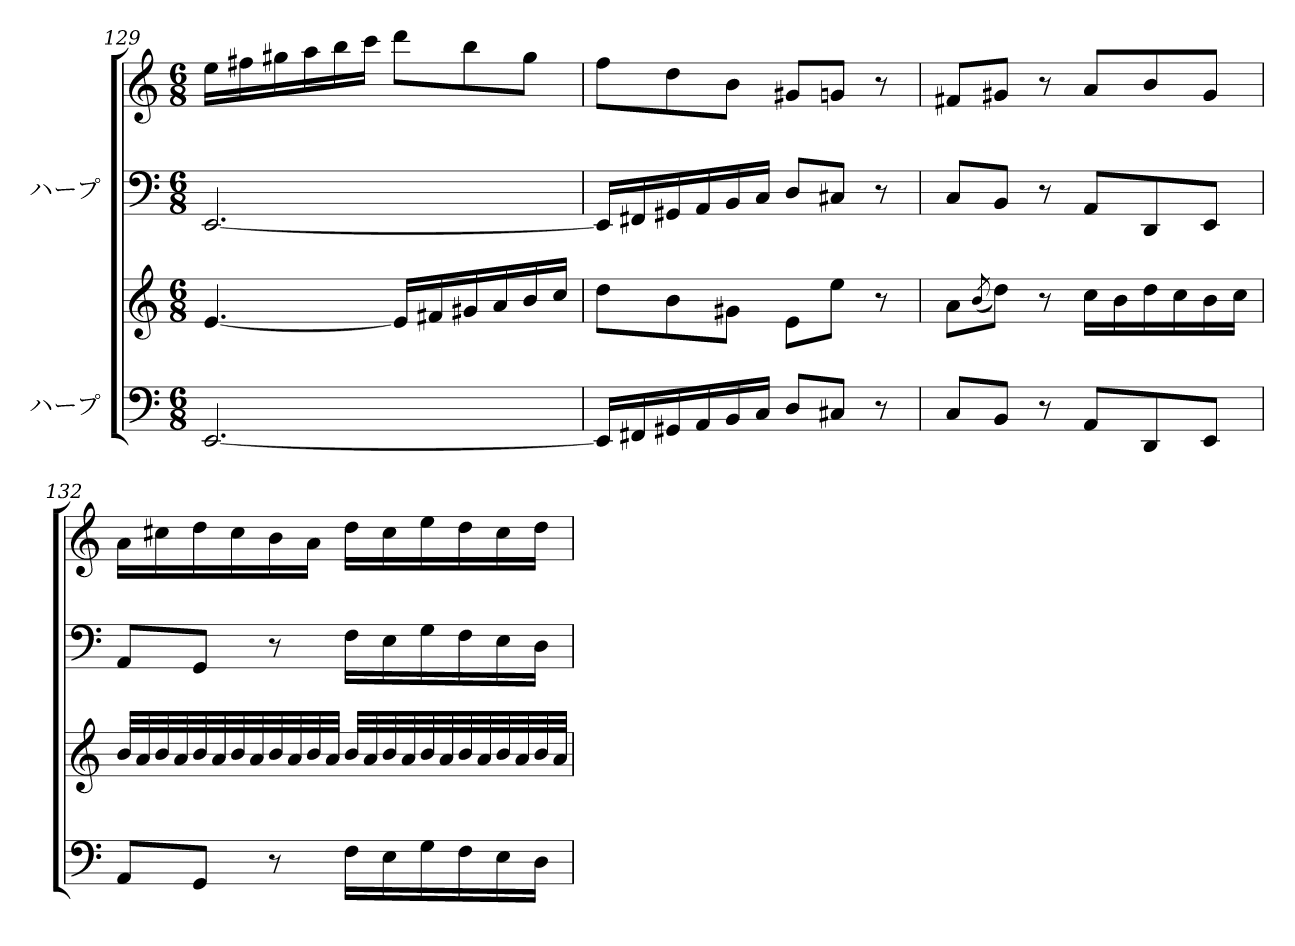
**kern	**kern	**kern	**kern
*part2	*part2	*part1	*part1
*staff4	*staff3	*staff2	*staff1
*I"ハープ	*	*I"ハープ	*
*clefF4	*clefG2	*clefF4	*clefG2
*k[]	*k[]	*k[]	*k[]
*M6/8	*M6/8	*M6/8	*M6/8
=129	=129	=129	=129
[2.EE/	[4.e/	[2.EE/	16ee\LL
.	.	.	16ff#X\
.	.	.	16gg#X\
.	.	.	16aa\
.	.	.	16bb\
.	.	.	16ccc\JJ
.	16e/LL]	.	8ddd\L
.	16f#X/	.	.
.	16g#X/	.	8bb\
.	16a/	.	.
.	16b/	.	8gg#\J
.	16cc/JJ	.	.
=130	=130	=130	=130
16EE/LL]	8dd\L	16EE/LL]	8ff\L
16FF#X/	.	16FF#X/	.
16GG#X/	8b\	16GG#X/	8dd\
16AA/	.	16AA/	.
16BB/	8g#X\J	16BB/	8b\J
16C/JJ	.	16C/JJ	.
8D/L	8e\L	8D/L	8g#X/L
8C#X/J	8ee\J	8C#X/J	8gn/J
8r	8r	8r	8r
!!LO:PB:g=z
=131	=131	=131	=131
8C/L	8a\L	8C/L	8f#X/L
.	(<8qb/	.	.
8BB/J	8dd\J)	8BB/J	8g#X/J
8r	8r	8r	8r
8AA/L	16cc\LL	8AA/L	8a/L
.	16b\	.	.
8DD/	16dd\	8DD/	8b/
.	16cc\	.	.
8EE/J	16b\	8EE/J	8g#/J
.	16cc\JJ	.	.
=132	=132	=132	=132
8AA/L	32b/LLL	8AA/L	16a\LL
.	32a/	.	.
.	32b/	.	16cc#X\
.	32a/	.	.
8GG/J	32b/	8GG/J	16dd\
.	32a/	.	.
.	32b/	.	16cc#\
.	32a/	.	.
8r	32b/	8r	16b\
.	32a/	.	.
.	32b/	.	16a\JJ
.	32a/JJJ	.	.
16F\LL	32b/LLL	16F\LL	16dd\LL
.	32a/	.	.
16E\	32b/	16E\	16cc#\
.	32a/	.	.
16G\	32b/	16G\	16ee\
.	32a/	.	.
16F\	32b/	16F\	16dd\
.	32a/	.	.
16E\	32b/	16E\	16cc#\
.	32a/	.	.
16D\JJ	32b/	16D\JJ	16dd\JJ
.	32a/JJJ	.	.
=	=	=	=
*-	*-	*-	*-
